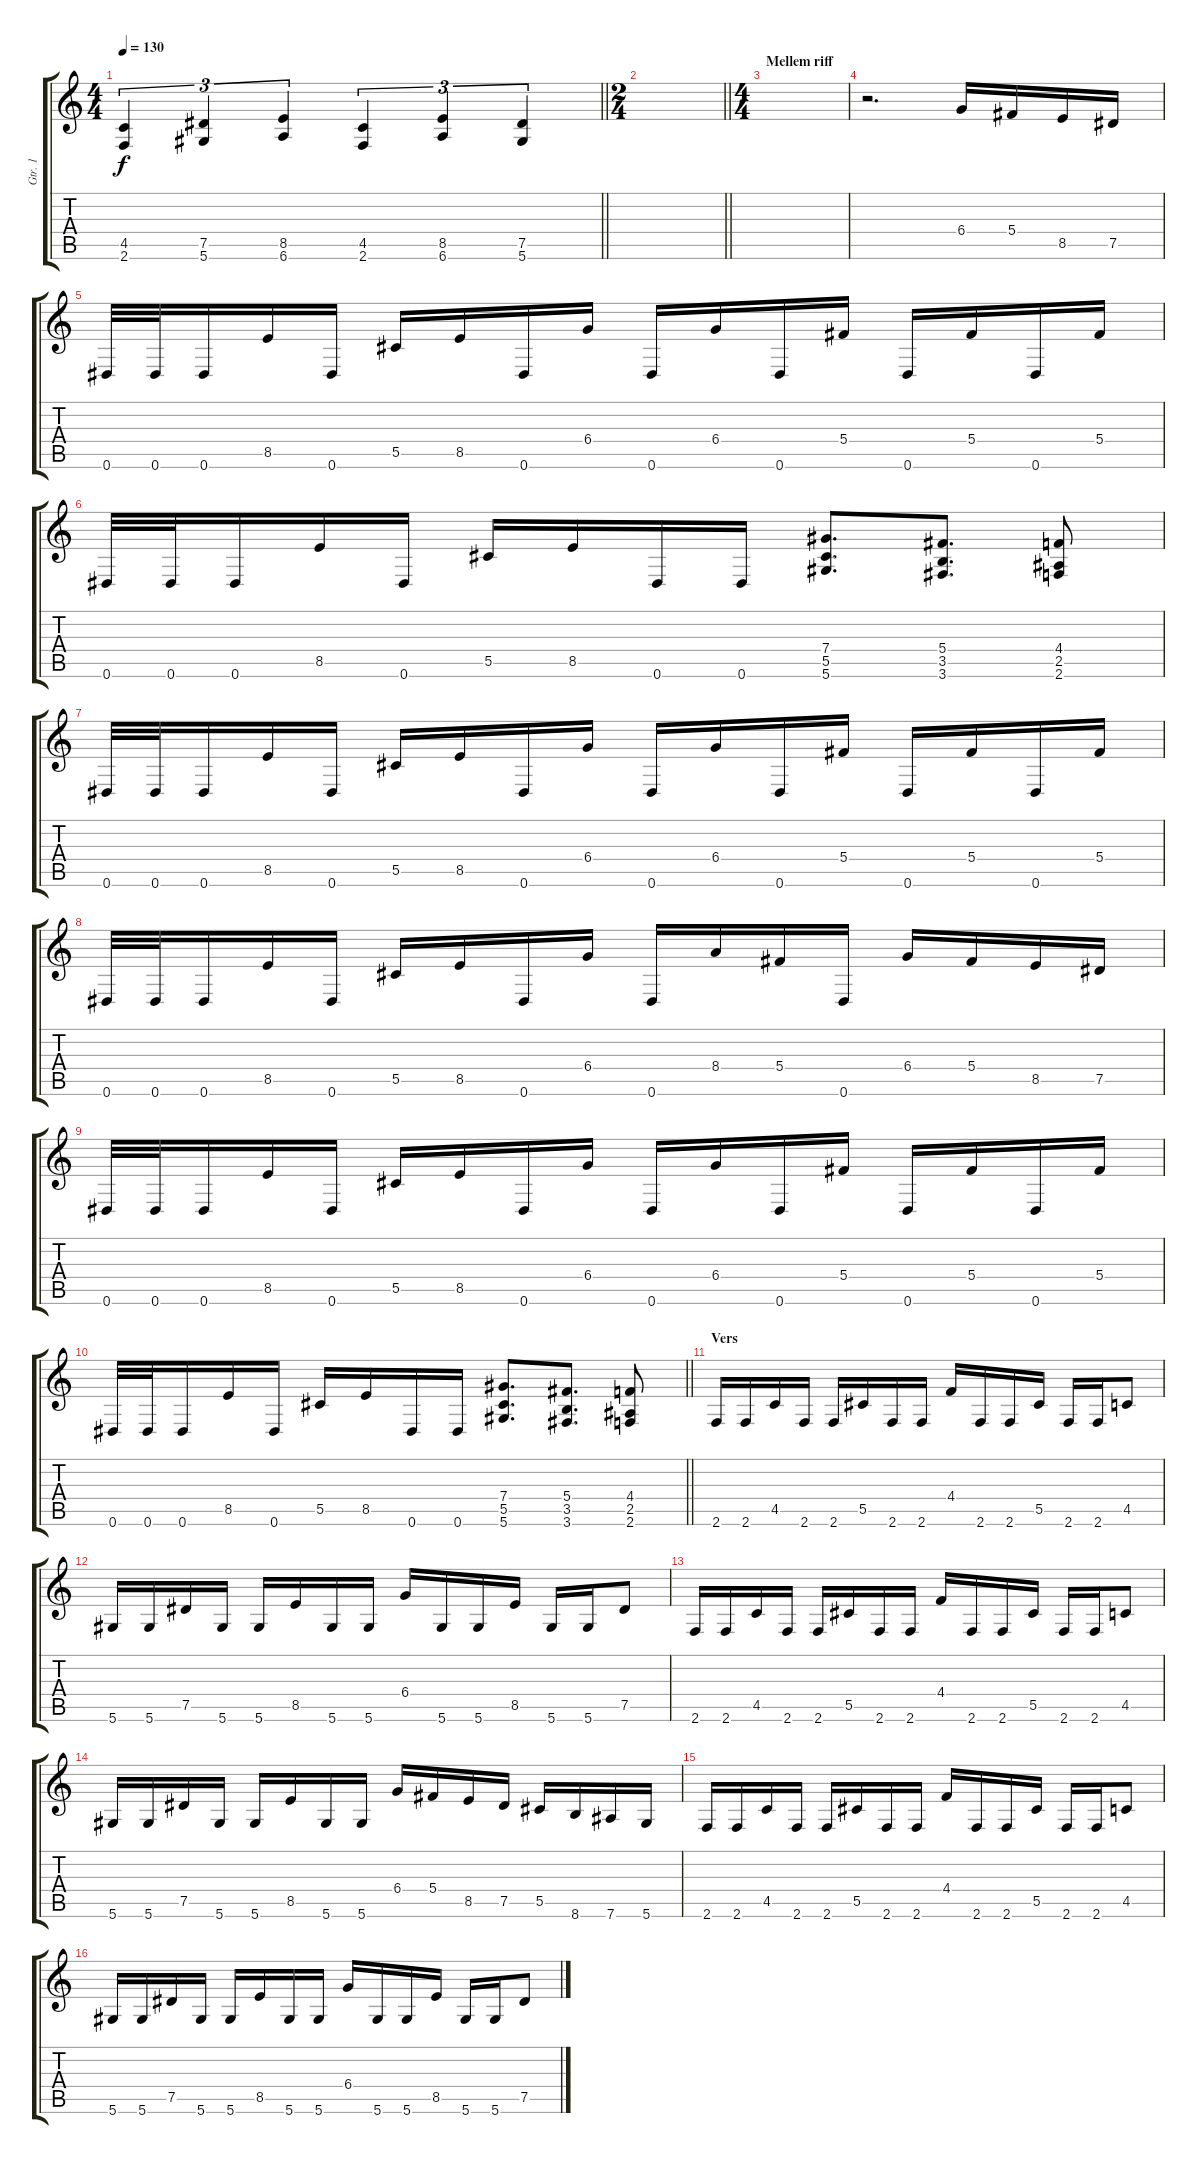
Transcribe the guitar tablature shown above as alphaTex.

\track ("Gtr. 1" "Gtr. 1") {instrument distortionguitar}
\staff {score tabs}
\tuning (Eb4 Bb3 Gb3 Db3 Ab2 Eb2) {hide}
\ts (4 4)
\tempo 130
\clef g2
\barLineRight lightlight
\ks c
(4.5 2.6).4{tu (3 2) dy f} (7.5 5.6).4{tu (3 2)} (8.5 6.6).4{tu (3 2)} (4.5 2.6).4{tu (3 2)} (8.5 6.6).4{tu (3 2)} (7.5 5.6).4{tu (3 2)} |
\ts (2 4)
\barLineRight lightlight
|
\ts (4 4)
\section ("" "Mellem riff")
|
r.2{d} 6.4.16 5.4.16 8.5.16 7.5.16 |
0.6.32 0.6.32 0.6.16 8.5.16 0.6.16 5.5.16 8.5.16 0.6.16 6.4.16 0.6.16 6.4.16 0.6.16 5.4.16 0.6.16 5.4.16 0.6.16 5.4.16 |
0.6.32 0.6.32 0.6.16 8.5.16 0.6.16 5.5.16 8.5.16 0.6.16 0.6.16 (7.4 5.5 5.6).8{d} (5.4 3.5 3.6).8{d} (4.4 2.5 2.6).8 |
0.6.32 0.6.32 0.6.16 8.5.16 0.6.16 5.5.16 8.5.16 0.6.16 6.4.16 0.6.16 6.4.16 0.6.16 5.4.16 0.6.16 5.4.16 0.6.16 5.4.16 |
0.6.32 0.6.32 0.6.16 8.5.16 0.6.16 5.5.16 8.5.16 0.6.16 6.4.16 0.6.16 8.4.16 5.4.16 0.6.16 6.4.16 5.4.16 8.5.16 7.5.16 |
0.6.32 0.6.32 0.6.16 8.5.16 0.6.16 5.5.16 8.5.16 0.6.16 6.4.16 0.6.16 6.4.16 0.6.16 5.4.16 0.6.16 5.4.16 0.6.16 5.4.16 |
\barLineRight lightlight
0.6.32 0.6.32 0.6.16 8.5.16 0.6.16 5.5.16 8.5.16 0.6.16 0.6.16 (7.4 5.5 5.6).8{d} (5.4 3.5 3.6).8{d} (4.4 2.5 2.6).8 |
\section ("" "Vers")
2.6.16 2.6.16 4.5.16 2.6.16 2.6.16 5.5.16 2.6.16 2.6.16 4.4.16 2.6.16 2.6.16 5.5.16 2.6.16 2.6.16 4.5.8 |
5.6.16 5.6.16 7.5.16 5.6.16 5.6.16 8.5.16 5.6.16 5.6.16 6.4.16 5.6.16 5.6.16 8.5.16 5.6.16 5.6.16 7.5.8 |
2.6.16 2.6.16 4.5.16 2.6.16 2.6.16 5.5.16 2.6.16 2.6.16 4.4.16 2.6.16 2.6.16 5.5.16 2.6.16 2.6.16 4.5.8 |
5.6.16 5.6.16 7.5.16 5.6.16 5.6.16 8.5.16 5.6.16 5.6.16 6.4.16 5.4.16 8.5.16 7.5.16 5.5.16 8.6.16 7.6.16 5.6.16 |
2.6.16 2.6.16 4.5.16 2.6.16 2.6.16 5.5.16 2.6.16 2.6.16 4.4.16 2.6.16 2.6.16 5.5.16 2.6.16 2.6.16 4.5.8 |
5.6.16 5.6.16 7.5.16 5.6.16 5.6.16 8.5.16 5.6.16 5.6.16 6.4.16 5.6.16 5.6.16 8.5.16 5.6.16 5.6.16 7.5.8
